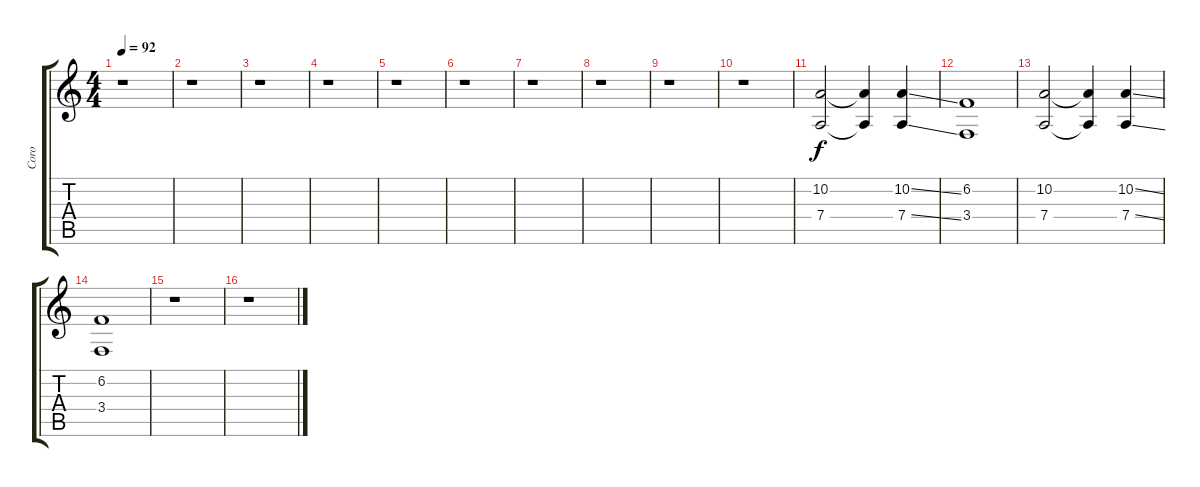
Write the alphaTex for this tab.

\track ("Coro" "Coro") {instrument choiraahs}
\staff {score tabs}
\tuning (E4 B3 G3 D3 A2 E2) {hide}
\ts (4 4)
\tempo 92
\clef g2
\ks c
r.1{dy f} |
r.1 |
r.1 |
r.1 |
r.1 |
r.1 |
r.1 |
r.1 |
r.1 |
r.1 |
(10.2 7.4).2 (10.2{t} 7.4{t}).4 (10.2{ss} 7.4{ss}).4 |
(6.2 3.4).1 |
(10.2 7.4).2 (10.2{t} 7.4{t}).4 (10.2{ss} 7.4{ss}).4 |
(6.2 3.4).1 |
r.1 |
r.1
